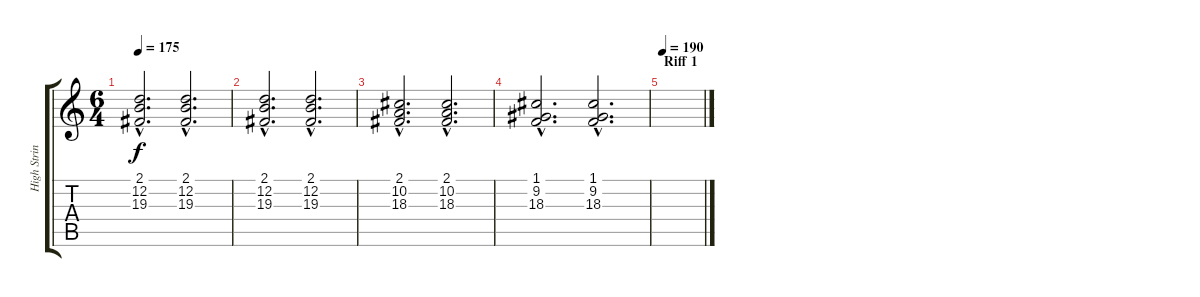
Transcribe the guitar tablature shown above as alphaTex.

\track ("High Strings" "High Strin") {instrument stringensemble1}
\staff {score tabs}
\tuning (E4 B3 G3 D3 A2 E2) {hide}
\ts (6 4)
\tempo 175
\clef g2
\ks c
(2.1{hac} 12.2{hac} 19.3{hac}).2{d dy f} (2.1{hac} 12.2{hac} 19.3{hac}).2{d} |
(2.1{hac} 12.2{hac} 19.3{hac}).2{d} (2.1{hac} 12.2{hac} 19.3{hac}).2{d} |
(2.1{hac} 10.2{hac} 18.3{hac}).2{d} (2.1{hac} 10.2{hac} 18.3{hac}).2{d} |
(1.1{hac} 9.2{hac} 18.3{hac}).2{d} (1.1{hac} 9.2{hac} 18.3{hac}).2{d} |
\section ("" "Riff 1")
\tempo 190
